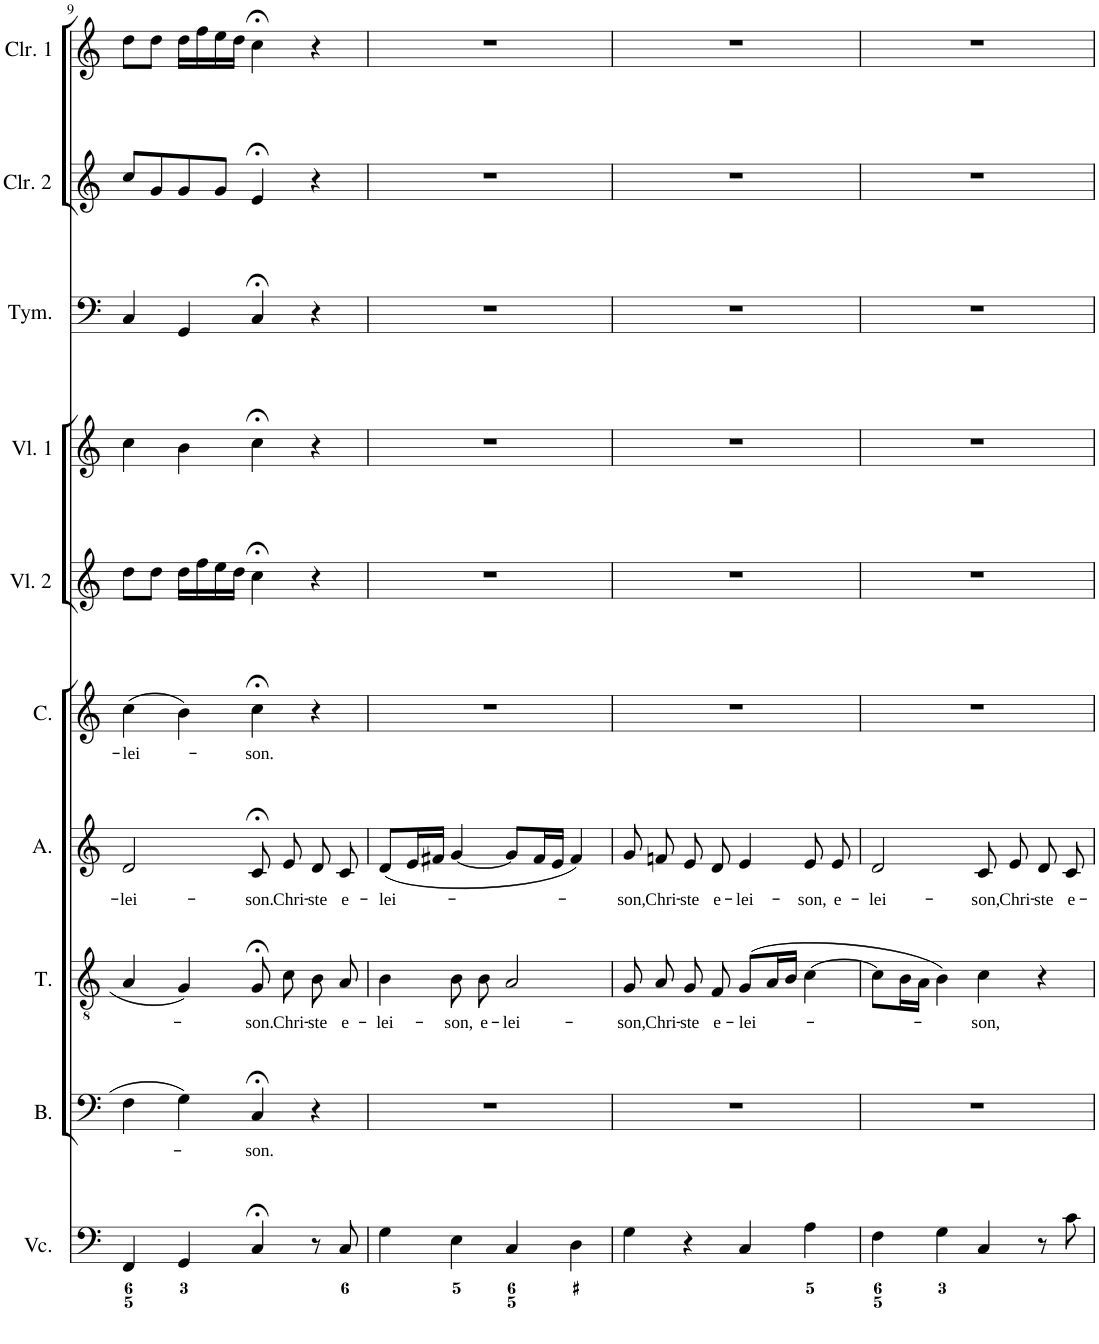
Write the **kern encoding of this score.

**kern	**kern	**text	**kern	**text	**kern	**text	**kern	**text	**kern	**kern	**kern	**kern	**kern
*part10	*part9	*part9	*part8	*part8	*part7	*part7	*part6	*part6	*part5	*part4	*part3	*part2	*part1
*staff10	*staff9	*staff9	*staff8	*staff8	*staff7	*staff7	*staff6	*staff6	*staff5	*staff4	*staff3	*staff2	*staff1
*I"Violoncello	*I"Basso	*	*I"Tenore	*	*I"Alto	*	*I"Canto	*	*I"Violino secondo	*I"Violino primo	*I"Tympani	*I"Clarino secondo	*I"Clarino primo
*I'Vc.	*I'B.	*	*I'T.	*	*I'A.	*	*I'C.	*	*I'Vl. 2	*I'Vl. 1	*I'Tym.	*I'Clr. 2	*I'Clr. 1
!!LO:PB:g=z
*clefF4	*clefF4	*	*clefGv2	*	*clefG2	*	*clefG2	*	*clefG2	*clefG2	*clefF4	*clefG2	*clefG2
*k[]	*k[]	*	*k[]	*	*k[]	*	*k[]	*	*k[]	*k[]	*k[]	*k[]	*k[]
*M4/4	*M4/4	*	*M4/4	*	*M4/4	*	*M4/4	*	*M4/4	*M4/4	*M4/4	*M4/4	*M4/4
*met(c)	*met(c)	*	*met(c)	*	*met(c)	*	*met(c)	*	*met(c)	*met(c)	*met(c)	*met(c)	*met(c)
=9	=9	=9	=9	=9	=9	=9	=9	=9	=9	=9	=9	=9	=9
!	!	!	!	!	!	!LO:LY:b	!	!LO:LY:b	!	!	!	!	!
4FF/	4F\	.	4A/	.	2d/	-lei-	(4cc\	-lei-	8dd\L	4cc\	4C/	8cc/L	8dd\L
.	.	.	.	.	.	.	.	.	8dd\J	.	.	8g/	8dd\J
4GG/	4G\	.	4G/	.	.	.	4b\)	.	16dd\LL	4b\	4GG/	8g/	16dd\LL
.	.	.	.	.	.	.	.	.	16ff\	.	.	.	16ff\
.	.	.	.	.	.	.	.	.	16ee\	.	.	8g/J	16ee\
.	.	.	.	.	.	.	.	.	16dd\JJ	.	.	.	16dd\JJ
!	!	!LO:LY:b	!	!LO:LY:b	!	!LO:LY:b	!	!LO:LY:b	!	!	!	!	!
4C;</	4C;</	-son.	8G;</	-son.	8c;</	-son.	4cc;<\	-son.	4cc;<\	4cc;<\	4C;</	4e;</	4cc;<\
!	!	!	!	!LO:LY:b	!	!LO:LY:b	!	!	!	!	!	!	!
.	.	.	8c\	Chri-	8e/	Chri-	.	.	.	.	.	.	.
!	!	!	!	!LO:LY:b	!	!LO:LY:b	!	!	!	!	!	!	!
8r	4r	.	8B\	-ste	8d/	-ste	4r	.	4r	4r	4r	4r	4r
!	!	!	!	!LO:LY:b	!	!LO:LY:b	!	!	!	!	!	!	!
8C/	.	.	8A/	e-	8c/	e-	.	.	.	.	.	.	.
=10	=10	=10	=10	=10	=10	=10	=10	=10	=10	=10	=10	=10	=10
!	!	!	!	!LO:LY:b	!	!LO:LY:b	!	!	!	!	!	!	!
4G\	1r	.	4B\	-lei-	(8d/L	-lei-	1r	.	1r	1r	1r	1r	1r
.	.	.	.	.	16e/L	.	.	.	.	.	.	.	.
.	.	.	.	.	16f#X/JJ	.	.	.	.	.	.	.	.
!	!	!	!	!LO:LY:b	!	!	!	!	!	!	!	!	!
4E\	.	.	8B\	-son,	[4g/	.	.	.	.	.	.	.	.
!	!	!	!	!LO:LY:b	!	!	!	!	!	!	!	!	!
.	.	.	8B\	e-	.	.	.	.	.	.	.	.	.
!	!	!	!	!LO:LY:b	!	!	!	!	!	!	!	!	!
4C/	.	.	2A/	-lei-	8g/L]	.	.	.	.	.	.	.	.
.	.	.	.	.	16f#/L	.	.	.	.	.	.	.	.
.	.	.	.	.	16e/JJ	.	.	.	.	.	.	.	.
4D\	.	.	.	.	4f#/)	.	.	.	.	.	.	.	.
=11	=11	=11	=11	=11	=11	=11	=11	=11	=11	=11	=11	=11	=11
!	!	!	!	!LO:LY:b	!	!LO:LY:b	!	!	!	!	!	!	!
4G\	1r	.	8G/	-son,	8g/	-son,	1r	.	1r	1r	1r	1r	1r
!	!	!	!	!LO:LY:b	!	!LO:LY:b	!	!	!	!	!	!	!
.	.	.	8A/	Chri-	8fn/	Chri-	.	.	.	.	.	.	.
!	!	!	!	!LO:LY:b	!	!LO:LY:b	!	!	!	!	!	!	!
4r	.	.	8G/	-ste	8e/	-ste	.	.	.	.	.	.	.
!	!	!	!	!LO:LY:b	!	!LO:LY:b	!	!	!	!	!	!	!
.	.	.	8F/	e-	8d/	e-	.	.	.	.	.	.	.
!	!	!	!	!LO:LY:b	!	!LO:LY:b	!	!	!	!	!	!	!
4C/	.	.	(8G/L	-lei-	4e/	-lei-	.	.	.	.	.	.	.
.	.	.	16A/L	.	.	.	.	.	.	.	.	.	.
.	.	.	16B/JJ	.	.	.	.	.	.	.	.	.	.
!	!	!	!	!	!	!LO:LY:b	!	!	!	!	!	!	!
4A\	.	.	[4c\	.	8e/	-son,	.	.	.	.	.	.	.
!	!	!	!	!	!	!LO:LY:b	!	!	!	!	!	!	!
.	.	.	.	.	8e/	e-	.	.	.	.	.	.	.
=12	=12	=12	=12	=12	=12	=12	=12	=12	=12	=12	=12	=12	=12
!	!	!	!	!	!	!LO:LY:b	!	!	!	!	!	!	!
4F\	1r	.	8c\L]	.	2d/	-lei-	1r	.	1r	1r	1r	1r	1r
.	.	.	16B\L	.	.	.	.	.	.	.	.	.	.
.	.	.	16A\JJ	.	.	.	.	.	.	.	.	.	.
4G\	.	.	4B\)	.	.	.	.	.	.	.	.	.	.
!	!	!	!	!LO:LY:b	!	!LO:LY:b	!	!	!	!	!	!	!
4C/	.	.	4c\	-son,	8c/	-son,	.	.	.	.	.	.	.
!	!	!	!	!	!	!LO:LY:b	!	!	!	!	!	!	!
.	.	.	.	.	8e/	Chri-	.	.	.	.	.	.	.
!	!	!	!	!	!	!LO:LY:b	!	!	!	!	!	!	!
8r	.	.	4r	.	8d/	-ste	.	.	.	.	.	.	.
!	!	!	!	!	!	!LO:LY:b	!	!	!	!	!	!	!
8c\	.	.	.	.	8c/	e-	.	.	.	.	.	.	.
=	=	=	=	=	=	=	=	=	=	=	=	=	=
*-	*-	*-	*-	*-	*-	*-	*-	*-	*-	*-	*-	*-	*-
